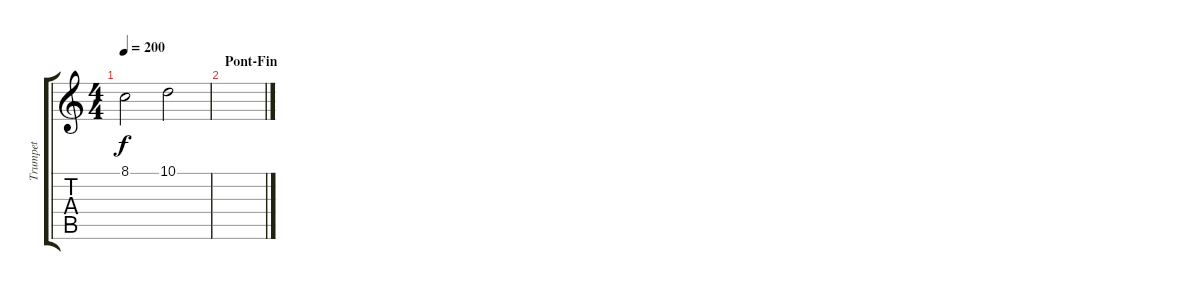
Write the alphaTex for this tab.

\track ("Trumpet" "Trumpet") {instrument trumpet}
\staff {score tabs}
\tuning (E4 B3 G3 D3 A2 E2) {hide}
\ts (4 4)
\tempo 200
\clef g2
\ks c
8.1.2{dy f} 10.1.2 |
\section ("" "Pont-Fin")
